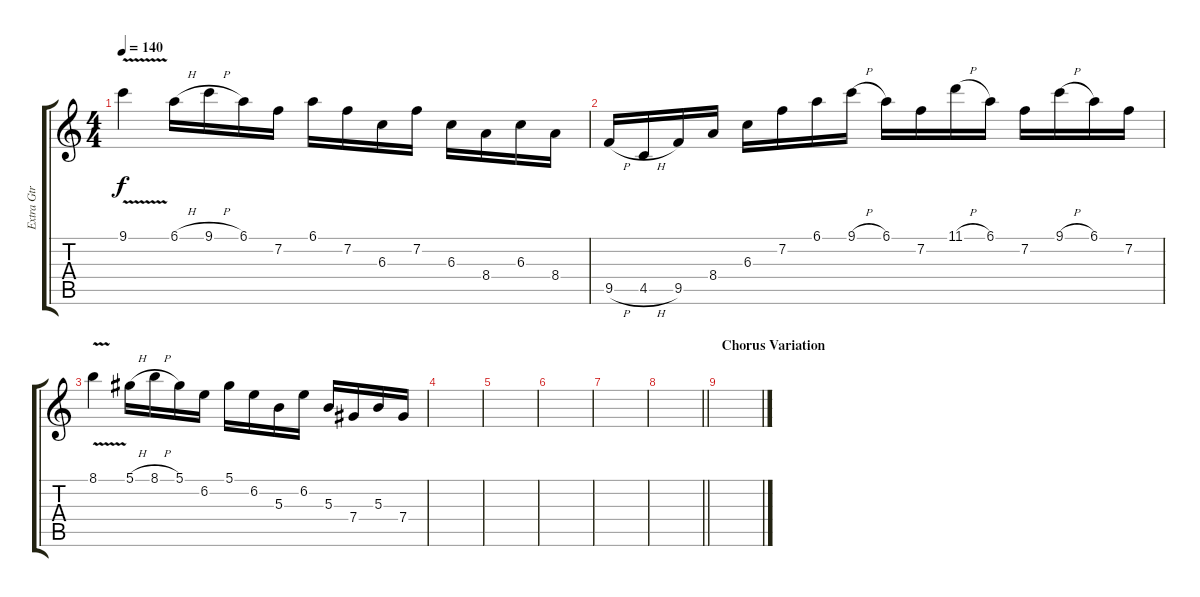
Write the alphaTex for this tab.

\track ("Extra Gtr" "Extra Gtr") {instrument distortionguitar}
\staff {score tabs}
\tuning (Eb4 Bb3 Gb3 Db3 Ab2 Db2) {hide}
\ts (4 4)
\tempo 140
\clef g2
\ks c
9.1{v}.4{dy f} 6.1{h}.16 9.1{h}.16 6.1.16 7.2.16 6.1.16 7.2.16 6.3.16 7.2.16 6.3.16 8.4.16 6.3.16 8.4.16 |
9.5{h}.16 4.5{h}.16 9.5.16 8.4.16 6.3.16 7.2.16 6.1.16 9.1{h}.16 6.1.16 7.2.16 11.1{h}.16 6.1.16 7.2.16 9.1{h}.16 6.1.16 7.2.16 |
8.1{v}.4 5.1{h}.16 8.1{h}.16 5.1.16 6.2.16 5.1.16 6.2.16 5.3.16 6.2.16 5.3.16 7.4.16 5.3.16 7.4.16 |
|
|
|
|
\barLineRight lightlight
|
\section ("" "Chorus Variation")
